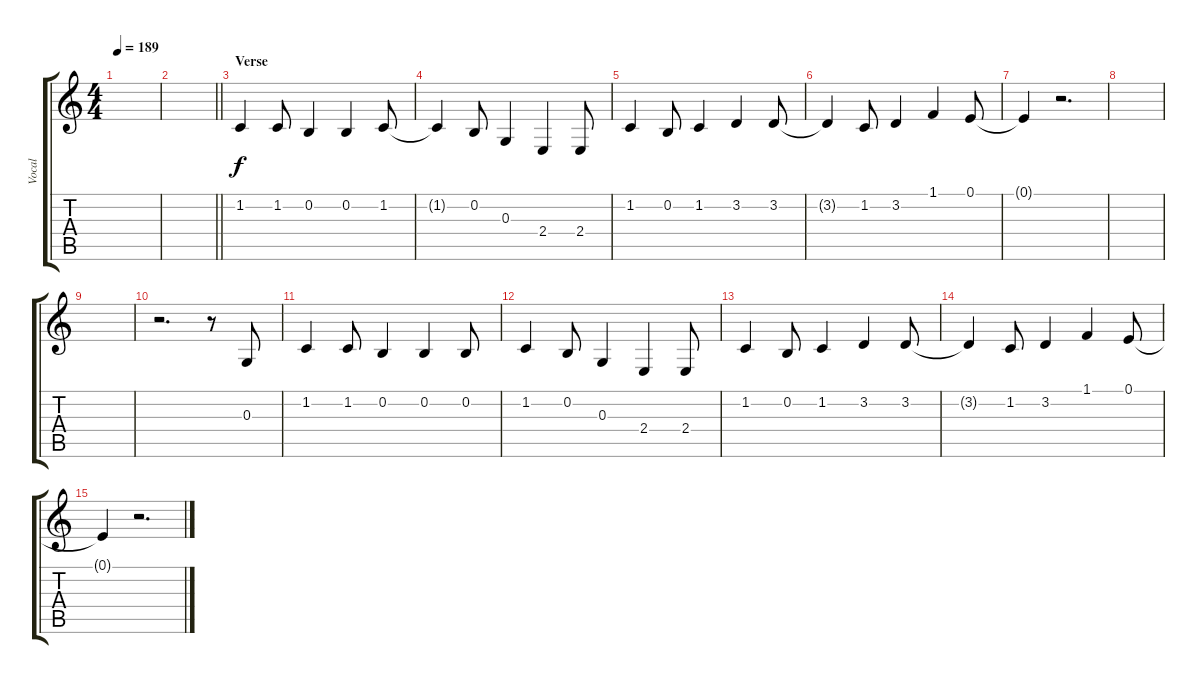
\track ("Vocal" "Vocal") {instrument lead2sawtooth}
\staff {score tabs}
\tuning (E4 B3 G3 D3 A2 E2) {hide}
\ts (4 4)
\tempo 189
\clef g2
\ks c
|
\barLineRight lightlight
|
\section ("" "Verse")
1.2.4 1.2.8 0.2.4 0.2.4 1.2.8 |
1.2{t}.4 0.2.8 0.3.4 2.4.4 2.4.8 |
1.2.4 0.2.8 1.2.4 3.2.4 3.2.8 |
3.2{t}.4 1.2.8 3.2.4 1.1.4 0.1.8 |
0.1{t}.4 r.2{d} |
|
|
r.2{d} r.8 0.3.8 |
1.2.4 1.2.8 0.2.4 0.2.4 0.2.8 |
1.2.4 0.2.8 0.3.4 2.4.4 2.4.8 |
1.2.4 0.2.8 1.2.4 3.2.4 3.2.8 |
3.2{t}.4 1.2.8 3.2.4 1.1.4 0.1.8 |
0.1{t}.4 r.2{d}
